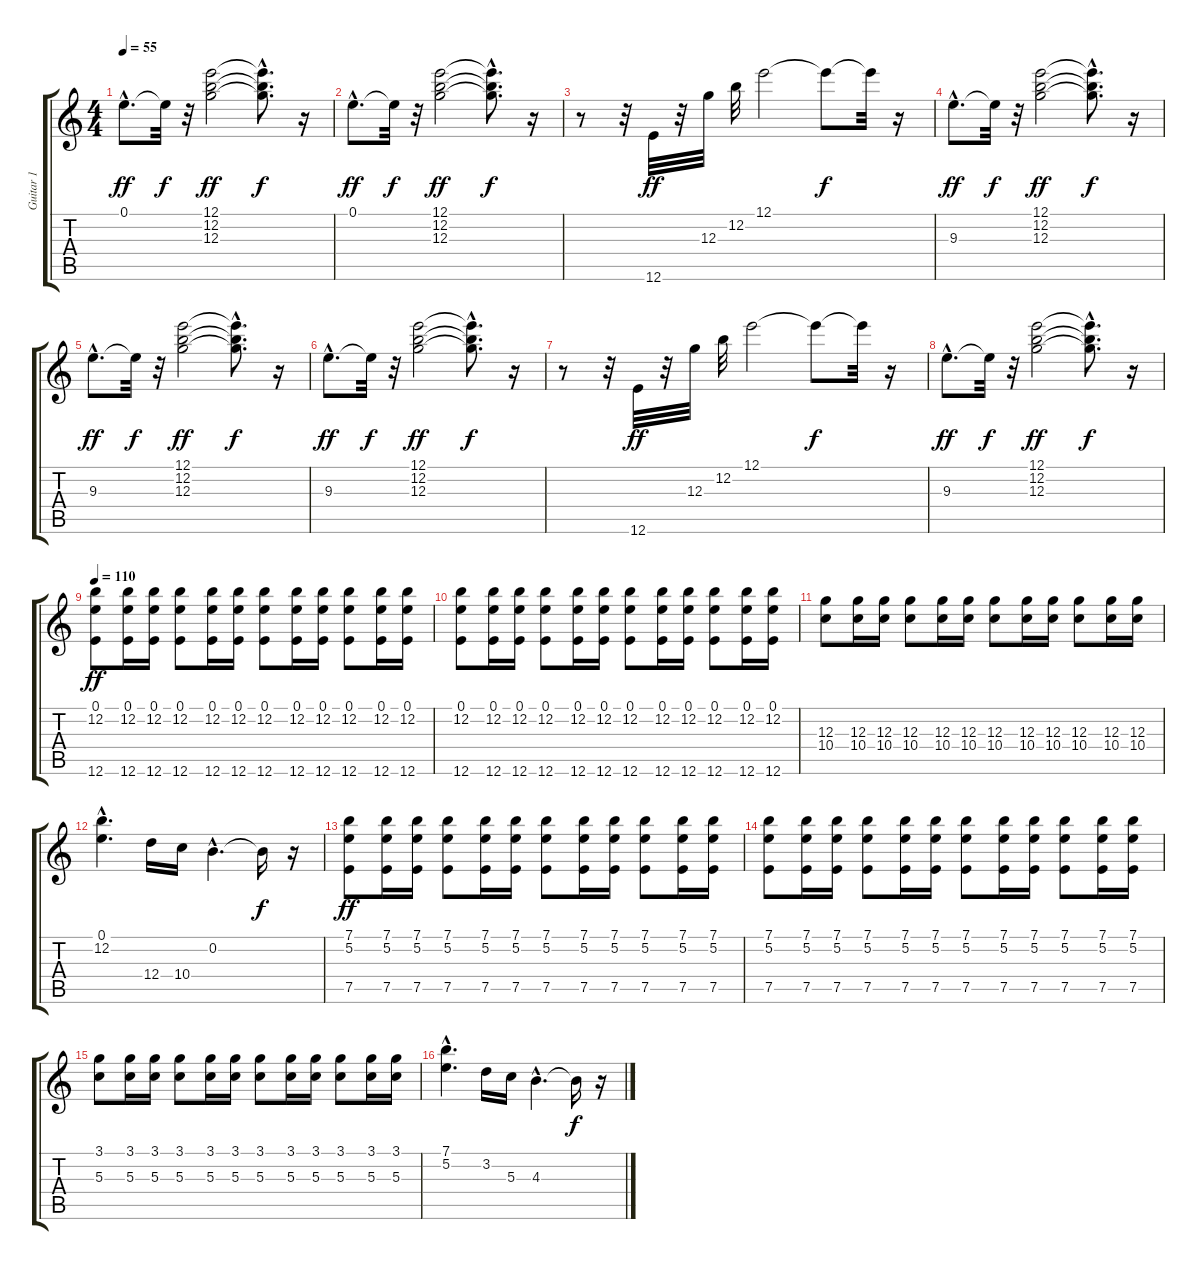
\track ("Guitar 1" "Guitar 1") {instrument distortionguitar}
\staff {score tabs}
\tuning (E4 B3 G3 D3 A2 E2) {hide}
\ts (4 4)
\tempo 55
\clef g2
\ks c
0.1{hac}.8{d dy ff} 0.1{t}.32{dy f} r.32 (12.1 12.2 12.3).2{dy ff} (12.1{hac t} 12.2{hac t} 12.3{hac t}).8{d dy f} r.16 |
0.1{hac}.8{d dy ff} 0.1{t}.32{dy f} r.32 (12.1 12.2 12.3).2{dy ff} (12.1{hac t} 12.2{hac t} 12.3{hac t}).8{d dy f} r.16 |
r.8 r.32 12.6.32{dy ff} r.32 12.3.32 12.2.32 12.1.2 12.1{t}.8{dy f} 12.1{t}.32 r.16 |
9.3{hac}.8{d dy ff} 9.3{t}.32{dy f} r.32 (12.1 12.2 12.3).2{dy ff} (12.1{hac t} 12.2{hac t} 12.3{hac t}).8{d dy f} r.16 |
9.3{hac}.8{d dy ff} 9.3{t}.32{dy f} r.32 (12.1 12.2 12.3).2{dy ff} (12.1{hac t} 12.2{hac t} 12.3{hac t}).8{d dy f} r.16 |
9.3{hac}.8{d dy ff} 9.3{t}.32{dy f} r.32 (12.1 12.2 12.3).2{dy ff} (12.1{hac t} 12.2{hac t} 12.3{hac t}).8{d dy f} r.16 |
r.8 r.32 12.6.32{dy ff} r.32 12.3.32 12.2.32 12.1.2 12.1{t}.8{dy f} 12.1{t}.32 r.16 |
9.3{hac}.8{d dy ff} 9.3{t}.32{dy f} r.32 (12.1 12.2 12.3).2{dy ff} (12.1{hac t} 12.2{hac t} 12.3{hac t}).8{d dy f} r.16 |
\tempo 110
(0.1 12.2 12.6).8{dy ff instrument distortionguitar} (0.1 12.2 12.6).16 (0.1 12.2 12.6).16 (0.1 12.2 12.6).8 (0.1 12.2 12.6).16 (0.1 12.2 12.6).16 (0.1 12.2 12.6).8 (0.1 12.2 12.6).16 (0.1 12.2 12.6).16 (0.1 12.2 12.6).8 (0.1 12.2 12.6).16 (0.1 12.2 12.6).16 |
(0.1 12.2 12.6).8 (0.1 12.2 12.6).16 (0.1 12.2 12.6).16 (0.1 12.2 12.6).8 (0.1 12.2 12.6).16 (0.1 12.2 12.6).16 (0.1 12.2 12.6).8 (0.1 12.2 12.6).16 (0.1 12.2 12.6).16 (0.1 12.2 12.6).8 (0.1 12.2 12.6).16 (0.1 12.2 12.6).16 |
(12.3 10.4).8 (12.3 10.4).16 (12.3 10.4).16 (12.3 10.4).8 (12.3 10.4).16 (12.3 10.4).16 (12.3 10.4).8 (12.3 10.4).16 (12.3 10.4).16 (12.3 10.4).8 (12.3 10.4).16 (12.3 10.4).16 |
(0.1{hac} 12.2{hac}).4{d} 12.4.16 10.4.16 0.2{hac}.4{d} 0.2{t}.16{dy f} r.16 |
(7.1 5.2 7.5).8{dy ff} (7.1 5.2 7.5).16 (7.1 5.2 7.5).16 (7.1 5.2 7.5).8 (7.1 5.2 7.5).16 (7.1 5.2 7.5).16 (7.1 5.2 7.5).8 (7.1 5.2 7.5).16 (7.1 5.2 7.5).16 (7.1 5.2 7.5).8 (7.1 5.2 7.5).16 (7.1 5.2 7.5).16 |
(7.1 5.2 7.5).8 (7.1 5.2 7.5).16 (7.1 5.2 7.5).16 (7.1 5.2 7.5).8 (7.1 5.2 7.5).16 (7.1 5.2 7.5).16 (7.1 5.2 7.5).8 (7.1 5.2 7.5).16 (7.1 5.2 7.5).16 (7.1 5.2 7.5).8 (7.1 5.2 7.5).16 (7.1 5.2 7.5).16 |
(3.1 5.3).8 (3.1 5.3).16 (3.1 5.3).16 (3.1 5.3).8 (3.1 5.3).16 (3.1 5.3).16 (3.1 5.3).8 (3.1 5.3).16 (3.1 5.3).16 (3.1 5.3).8 (3.1 5.3).16 (3.1 5.3).16 |
(7.1{hac} 5.2{hac}).4{d} 3.2.16 5.3.16 4.3{hac}.4{d} 4.3{t}.16{dy f} r.16
